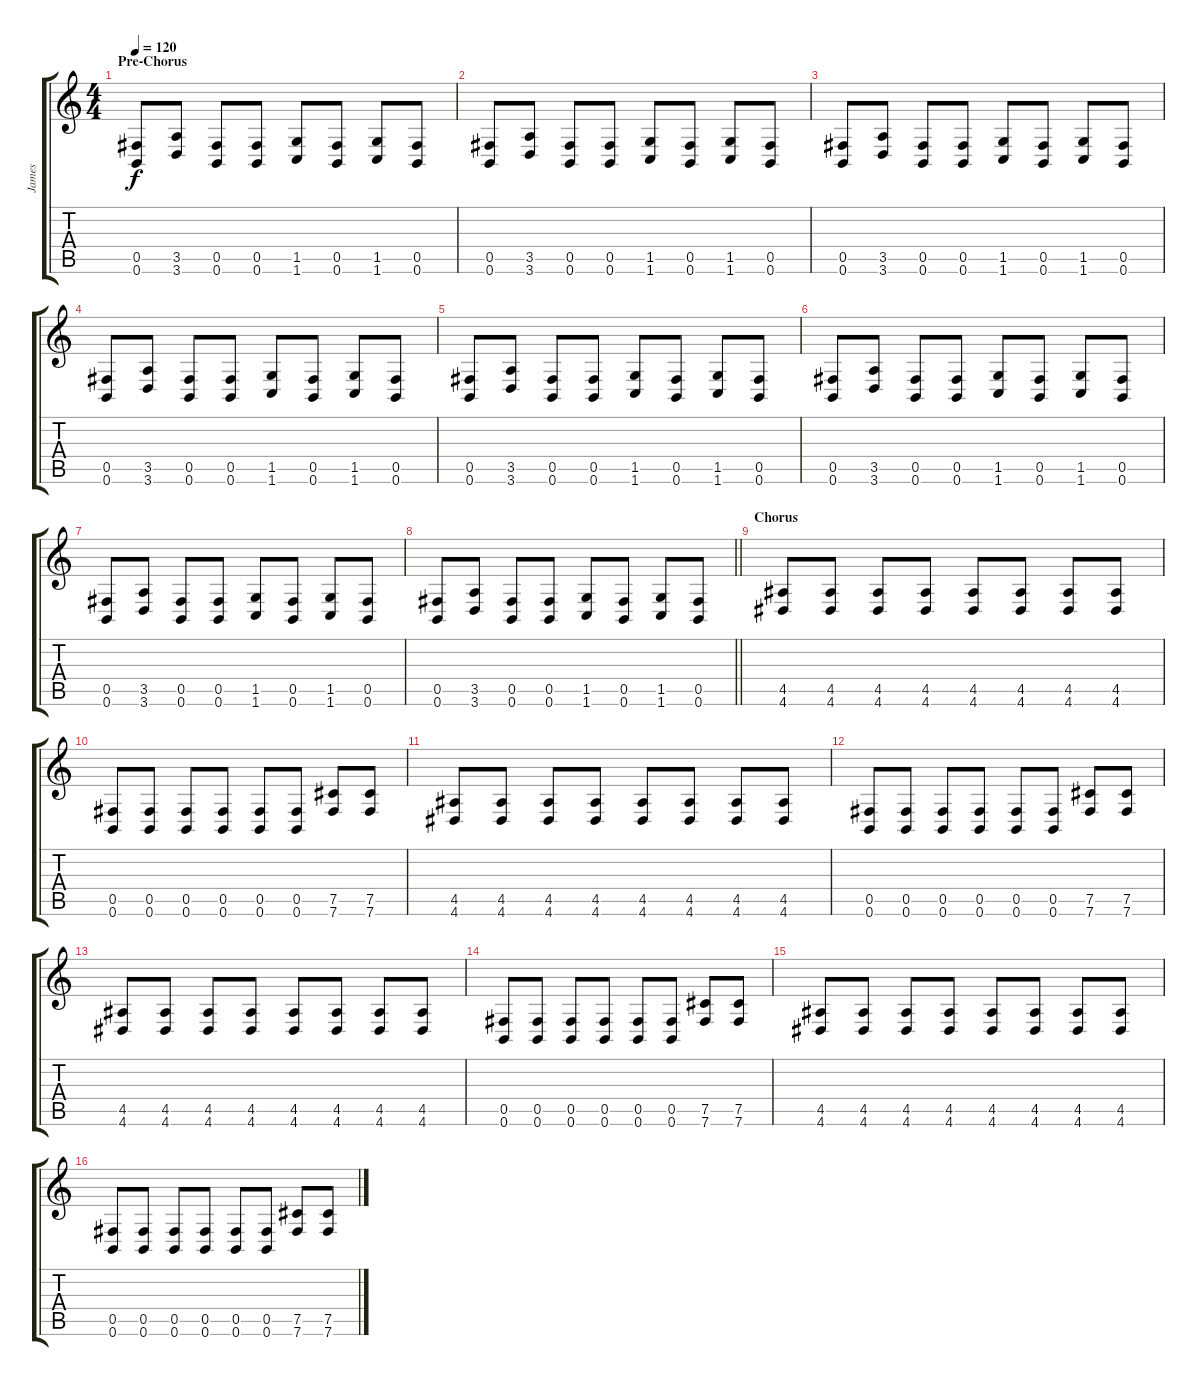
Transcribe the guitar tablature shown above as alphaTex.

\track ("James" "James") {instrument distortionguitar}
\staff {score tabs}
\tuning (Db4 Ab3 E3 B2 Gb2 B1) {hide}
\ts (4 4)
\section ("" "Pre-Chorus")
\tempo 120
\clef g2
\ks c
(0.5 0.6).8{dy f} (3.5 3.6).8 (0.5 0.6).8 (0.5 0.6).8 (1.5 1.6).8 (0.5 0.6).8 (1.5 1.6).8 (0.5 0.6).8 |
(0.5 0.6).8 (3.5 3.6).8 (0.5 0.6).8 (0.5 0.6).8 (1.5 1.6).8 (0.5 0.6).8 (1.5 1.6).8 (0.5 0.6).8 |
(0.5 0.6).8 (3.5 3.6).8 (0.5 0.6).8 (0.5 0.6).8 (1.5 1.6).8 (0.5 0.6).8 (1.5 1.6).8 (0.5 0.6).8 |
(0.5 0.6).8 (3.5 3.6).8 (0.5 0.6).8 (0.5 0.6).8 (1.5 1.6).8 (0.5 0.6).8 (1.5 1.6).8 (0.5 0.6).8 |
(0.5 0.6).8 (3.5 3.6).8 (0.5 0.6).8 (0.5 0.6).8 (1.5 1.6).8 (0.5 0.6).8 (1.5 1.6).8 (0.5 0.6).8 |
(0.5 0.6).8 (3.5 3.6).8 (0.5 0.6).8 (0.5 0.6).8 (1.5 1.6).8 (0.5 0.6).8 (1.5 1.6).8 (0.5 0.6).8 |
(0.5 0.6).8 (3.5 3.6).8 (0.5 0.6).8 (0.5 0.6).8 (1.5 1.6).8 (0.5 0.6).8 (1.5 1.6).8 (0.5 0.6).8 |
\barLineRight lightlight
(0.5 0.6).8 (3.5 3.6).8 (0.5 0.6).8 (0.5 0.6).8 (1.5 1.6).8 (0.5 0.6).8 (1.5 1.6).8 (0.5 0.6).8 |
\section ("" "Chorus")
(4.5 4.6).8 (4.5 4.6).8 (4.5 4.6).8 (4.5 4.6).8 (4.5 4.6).8 (4.5 4.6).8 (4.5 4.6).8 (4.5 4.6).8 |
(0.5 0.6).8 (0.5 0.6).8 (0.5 0.6).8 (0.5 0.6).8 (0.5 0.6).8 (0.5 0.6).8 (7.5 7.6).8 (7.5 7.6).8 |
(4.5 4.6).8 (4.5 4.6).8 (4.5 4.6).8 (4.5 4.6).8 (4.5 4.6).8 (4.5 4.6).8 (4.5 4.6).8 (4.5 4.6).8 |
(0.5 0.6).8 (0.5 0.6).8 (0.5 0.6).8 (0.5 0.6).8 (0.5 0.6).8 (0.5 0.6).8 (7.5 7.6).8 (7.5 7.6).8 |
(4.5 4.6).8 (4.5 4.6).8 (4.5 4.6).8 (4.5 4.6).8 (4.5 4.6).8 (4.5 4.6).8 (4.5 4.6).8 (4.5 4.6).8 |
(0.5 0.6).8 (0.5 0.6).8 (0.5 0.6).8 (0.5 0.6).8 (0.5 0.6).8 (0.5 0.6).8 (7.5 7.6).8 (7.5 7.6).8 |
(4.5 4.6).8 (4.5 4.6).8 (4.5 4.6).8 (4.5 4.6).8 (4.5 4.6).8 (4.5 4.6).8 (4.5 4.6).8 (4.5 4.6).8 |
(0.5 0.6).8 (0.5 0.6).8 (0.5 0.6).8 (0.5 0.6).8 (0.5 0.6).8 (0.5 0.6).8 (7.5 7.6).8 (7.5 7.6).8
